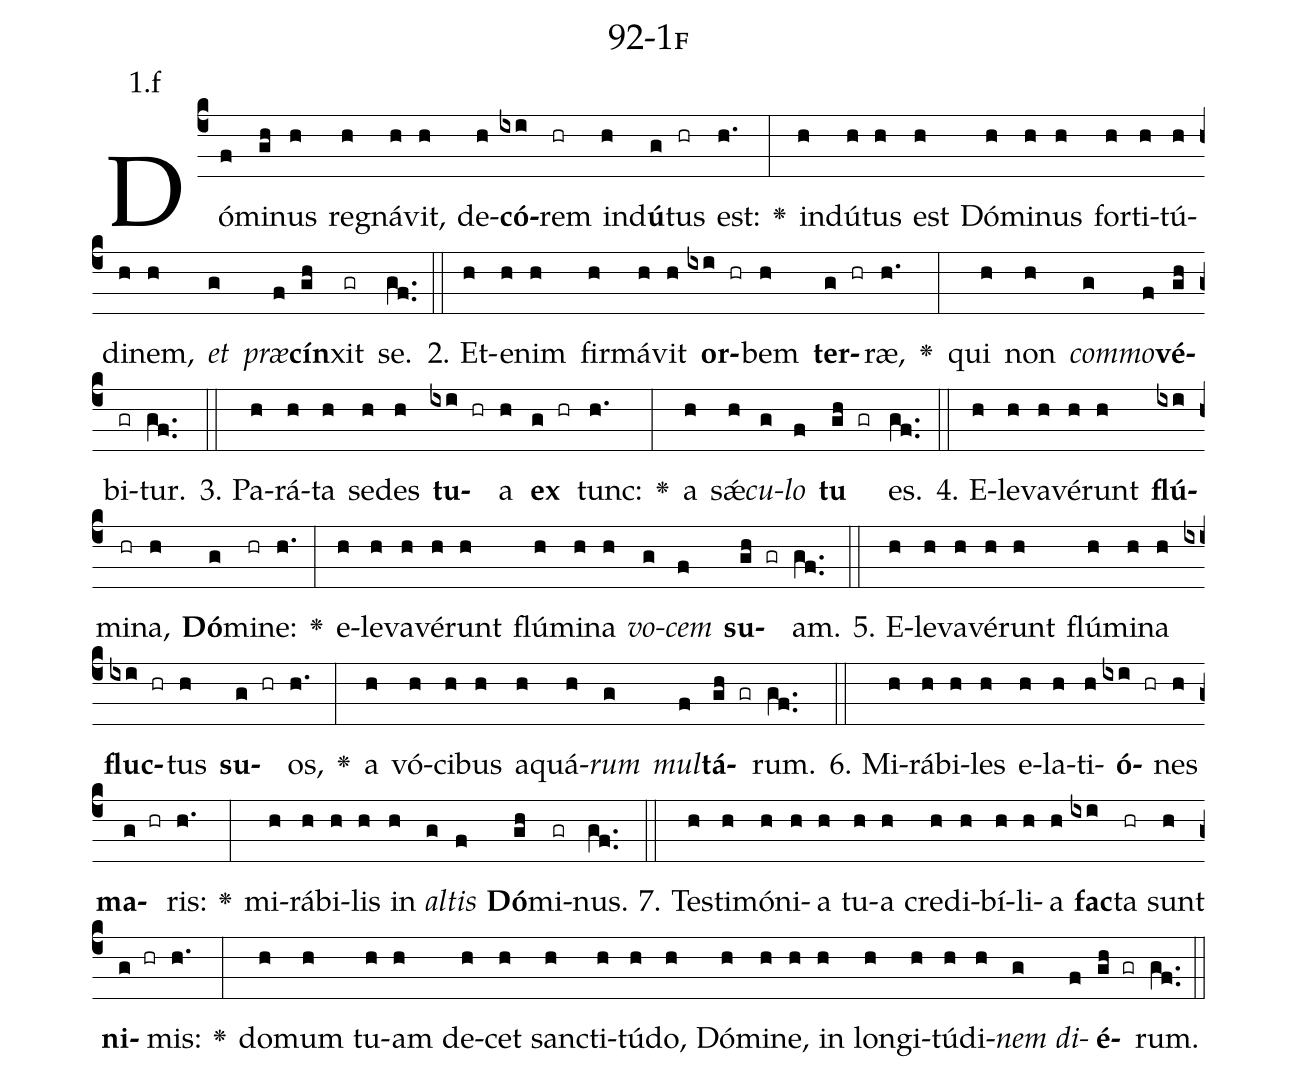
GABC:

name: 92-1f;
annotation: 1.f;
%%
(c4)Dó(f)mi(gh)nus(h) re(h)gná(h)vit,(h) de(h)<b>có</b>(ixi)rem(hr) ind(h)<b>ú</b>(g)tus(hr) est:(h.) <v>\greheightstar</v>(:) ind(h)ú(h)tus(h) est(h) Dó(h)mi(h)nus(h) for(h)ti(h)tú(h)di(h)nem,(h) <i>et</i>(g) <i>præ</i>(f)<b>cín</b>(gh)xit(gr) se.(gf..) (::)
2. Et(h)e(h)nim(h) fir(h)má(h)vit(h) <b>or</b>(ixi hr)bem(h) <b>ter</b>(g hr)ræ,(h.) <v>\greheightstar</v>(:) qui(h) non(h) <i>com</i>(g)<i>mo</i>(f)<b>vé</b>(gh)bi(gr)tur.(gf..) (::)
3. Pa(h)rá(h)ta(h) se(h)des(h) <b>tu</b>(ixi hr)a(h) <b>ex</b>(g hr) tunc:(h.) <v>\greheightstar</v>(:) a(h) sǽ(h)<i>cu</i>(g)<i>lo</i>(f) <b>tu</b>(gh gr) es.(gf..) (::)
4. E(h)le(h)va(h)vé(h)runt(h) <b>flú</b>(ixi)mi(hr)na,(h) <b>Dó</b>(g)mi(hr)ne:(h.) <v>\greheightstar</v>(:) e(h)le(h)va(h)vé(h)runt(h) flú(h)mi(h)na(h) <i>vo</i>(g)<i>cem</i>(f) <b>su</b>(gh gr)am.(gf..) (::)
5. E(h)le(h)va(h)vé(h)runt(h) flú(h)mi(h)na(h) <b>fluc</b>(ixi hr)tus(h) <b>su</b>(g hr)os,(h.) <v>\greheightstar</v>(:) a(h) vó(h)ci(h)bus(h) a(h)quá(h)<i>rum</i>(g) <i>mul</i>(f)<b>tá</b>(gh gr)rum.(gf..) (::)
6. Mi(h)rá(h)bi(h)les(h) e(h)la(h)ti(h)<b>ó</b>(ixi hr)nes(h) <b>ma</b>(g hr)ris:(h.) <v>\greheightstar</v>(:) mi(h)rá(h)bi(h)lis(h) in(h) <i>al</i>(g)<i>tis</i>(f) <b>Dó</b>(gh)mi(gr)nus.(gf..) (::)
7. Tes(h)ti(h)mó(h)ni(h)a(h) tu(h)a(h) cre(h)di(h)bí(h)li(h)a(h) <b>fac</b>(ixi)ta(hr) sunt(h) <b>ni</b>(g hr)mis:(h.) <v>\greheightstar</v>(:) do(h)mum(h) tu(h)am(h) de(h)cet(h) sanc(h)ti(h)tú(h)do,(h) Dó(h)mi(h)ne,(h) in(h) lon(h)gi(h)tú(h)di(h)<i>nem</i>(g) <i>di</i>(f)<b>é</b>(gh gr)rum.(gf..) (::)
